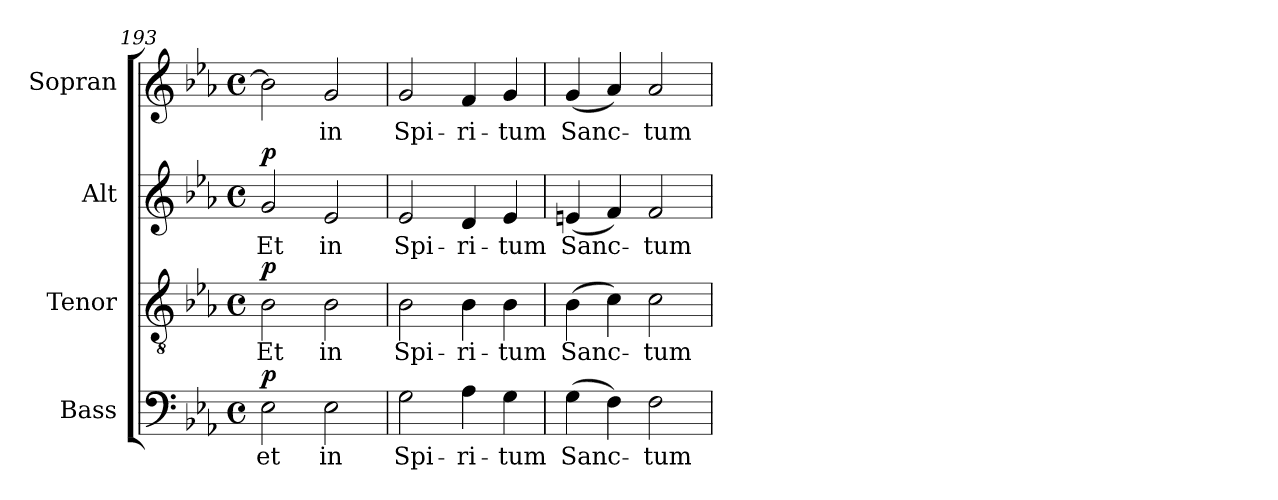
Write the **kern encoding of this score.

**kern	**text	**dynam	**kern	**text	**dynam	**kern	**text	**dynam	**kern	**text
*part4	*part4	*part4	*part3	*part3	*part3	*part2	*part2	*part2	*part1	*part1
*staff4	*staff4	*staff4	*staff3	*staff3	*staff3	*staff2	*staff2	*staff2	*staff1	*staff1
*I"Bass	*	*	*I"Tenor	*	*	*I"Alt	*	*	*I"Sopran	*
*I'B.	*	*	*I'T.	*	*	*I'A.	*	*	*I'S.	*
*clefF4	*	*	*clefGv2	*	*	*clefG2	*	*	*clefG2	*
*k[b-e-a-]	*	*	*k[b-e-a-]	*	*	*k[b-e-a-]	*	*	*k[b-e-a-]	*
*E-:	*	*	*E-:	*	*	*E-:	*	*	*E-:	*
*M4/4	*	*	*M4/4	*	*	*M4/4	*	*	*M4/4	*
*met(c)	*	*	*met(c)	*	*	*met(c)	*	*	*met(c)	*
=193	=193	=193	=193	=193	=193	=193	=193	=193	=193	=193
!	!LO:LY:b	!LO:DY:a	!	!LO:LY:b	!LO:DY:a	!	!LO:LY:b	!LO:DY:a	!	!
2E-\	et	p	2B-\	Et	p	2g/	Et	p	2b-\]	.
!	!LO:LY:b	!	!	!LO:LY:b	!	!	!LO:LY:b	!	!	!LO:LY:b
2E-\	in	.	2B-\	in	.	2e-/	in	.	2g/	in
=194	=194	=194	=194	=194	=194	=194	=194	=194	=194	=194
!	!LO:LY:b	!	!	!LO:LY:b	!	!	!LO:LY:b	!	!	!LO:LY:b
2G\	Spi-	.	2B-\	Spi-	.	2e-/	Spi-	.	2g/	Spi-
!	!LO:LY:b	!	!	!LO:LY:b	!	!	!LO:LY:b	!	!	!LO:LY:b
4A-\	-ri-	.	4B-\	-ri-	.	4d/	-ri-	.	4f/	-ri-
!	!LO:LY:b	!	!	!LO:LY:b	!	!	!LO:LY:b	!	!	!LO:LY:b
4G\	-tum	.	4B-\	-tum	.	4e-/	-tum	.	4g/	-tum
=195	=195	=195	=195	=195	=195	=195	=195	=195	=195	=195
!	!LO:LY:b	!	!	!LO:LY:b	!	!	!LO:LY:b	!	!	!LO:LY:b
(>4G\	Sanc-	.	(>4B-\	Sanc-	.	(<4en/	Sanc-	.	(<4g/	Sanc-
4F\)	.	.	4c\)	.	.	4f/)	.	.	4a-/)	.
!	!LO:LY:b	!	!	!LO:LY:b	!	!	!LO:LY:b	!	!	!LO:LY:b
2F\	-tum	.	2c\	-tum	.	2f/	-tum	.	2a-/	-tum
=	=	=	=	=	=	=	=	=	=	=
*-	*-	*-	*-	*-	*-	*-	*-	*-	*-	*-
